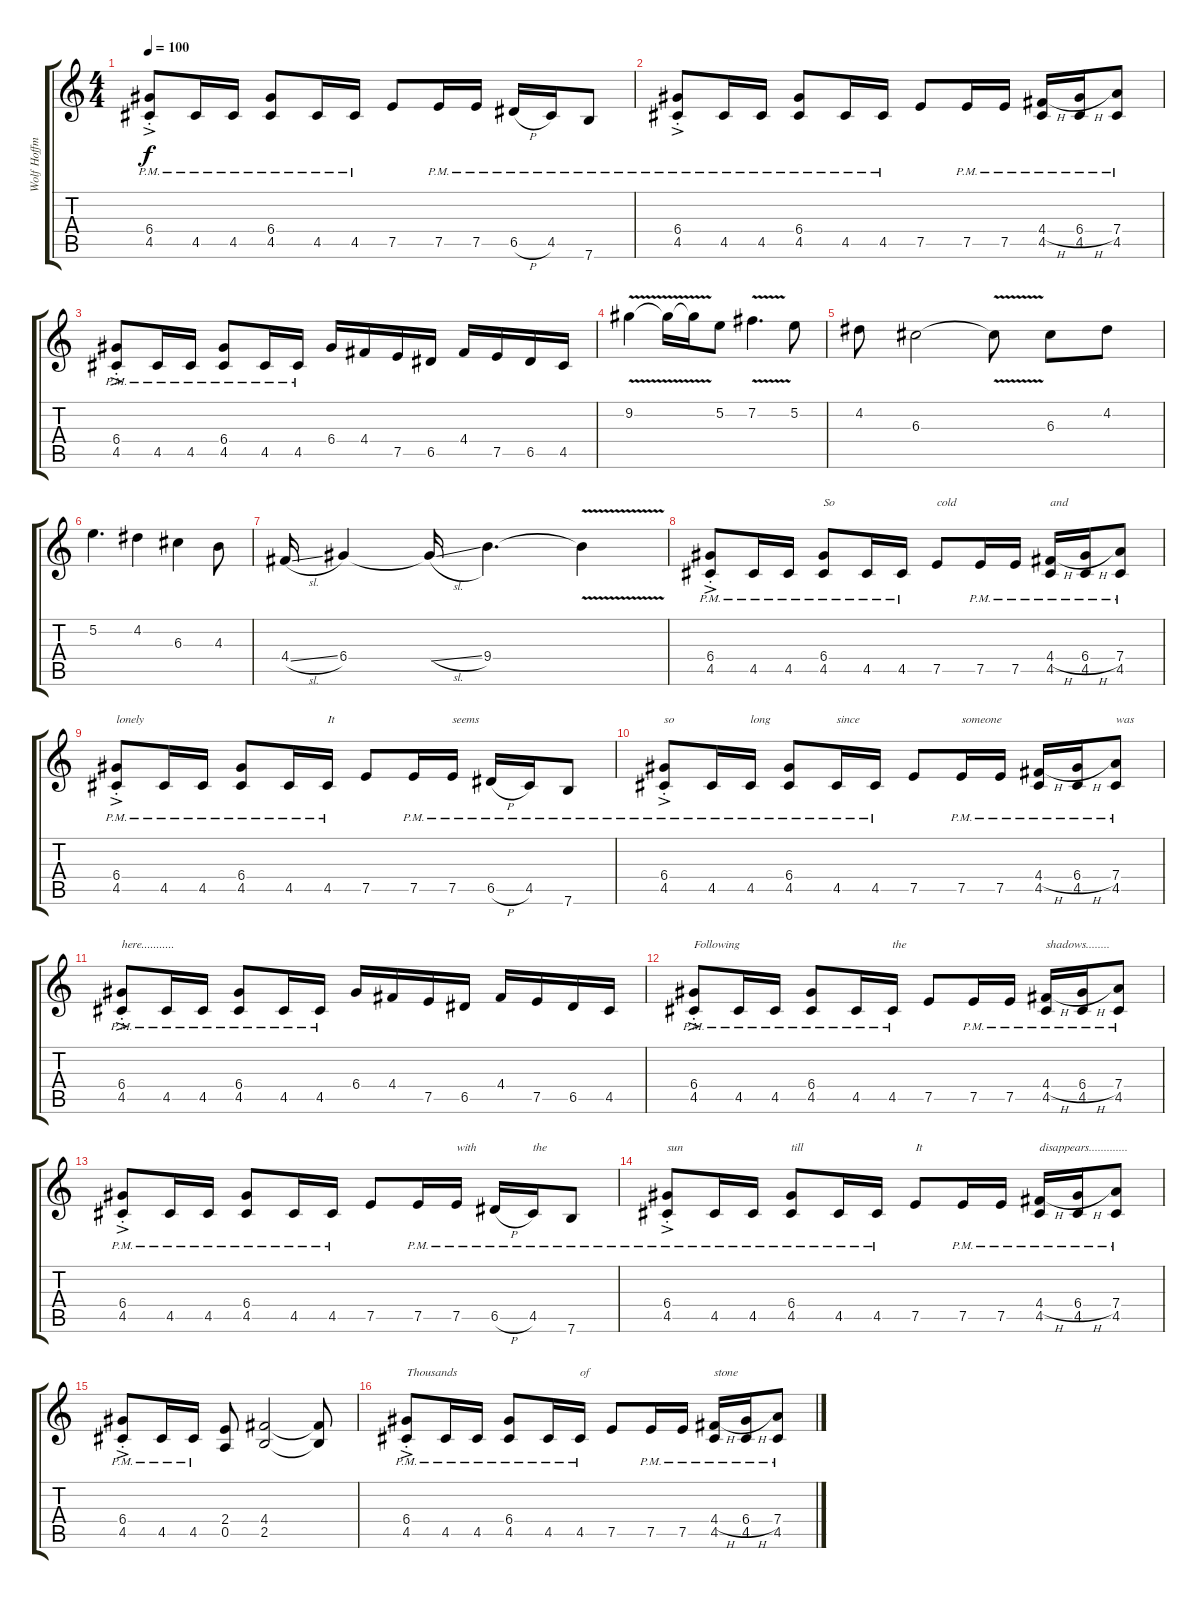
\track ("Wolf Hoffmann" "Wolf Hoffm") {instrument distortionguitar}
\staff {score tabs}
\tuning (E4 B3 G3 D3 A2 E2) {hide}
\ts (4 4)
\tempo 100
\clef g2
\ks c
(6.4{ac pm st} 4.5{pm}).8{dy f} 4.5{pm}.16 4.5{pm}.16 (6.4{pm} 4.5{pm}).8 4.5{pm}.16 4.5{pm}.16 7.5.8 7.5{pm}.16 7.5{pm}.16 6.5{h pm}.16 4.5{pm}.16 7.6{pm}.8 |
(6.4{ac pm st} 4.5{pm}).8 4.5{pm}.16 4.5{pm}.16 (6.4{pm} 4.5{pm}).8 4.5{pm}.16 4.5{pm}.16 7.5.8 7.5{pm}.16 7.5{pm}.16 (4.4{h pm} 4.5{pm}).16 (6.4{h pm} 4.5{pm}).16 (7.4{pm} 4.5{pm}).8 |
(6.4{ac pm st} 4.5{pm}).8 4.5{pm}.16 4.5{pm}.16 (6.4{pm} 4.5{pm}).8 4.5{pm}.16 4.5{pm}.16 6.4.16 4.4.16 7.5.16 6.5.16 4.4.16 7.5.16 6.5.16 4.5.16 |
9.2{v}.4 9.2{t}.16 9.2{v t}.16 5.2.8 7.2{v}.4{d} 5.2.8 |
4.2.8 6.3.2 6.3{v t}.8 6.3.8 4.2.8 |
5.2.4{d} 4.2.4 6.3.4 4.3.8 |
4.4{sl}.16 6.4.4 6.4{sl t}.16 9.4.4{d} 9.4{v t}.4 |
(6.4{ac pm st} 4.5{pm}).8 4.5{pm}.16 4.5{pm}.16 (6.4{pm} 4.5{pm}).8{txt "So"} 4.5{pm}.16 4.5{pm}.16 7.5.8{txt "cold"} 7.5{pm}.16 7.5{pm}.16 (4.4{h pm} 4.5{pm}).16{txt "and"} (6.4{h pm} 4.5{pm}).16 (7.4{pm} 4.5{pm}).8 |
(6.4{ac pm st} 4.5{pm}).8{txt "lonely"} 4.5{pm}.16 4.5{pm}.16 (6.4{pm} 4.5{pm}).8 4.5{pm}.16 4.5{pm}.16{txt "It"} 7.5.8 7.5{pm}.16 7.5{pm}.16{txt "seems"} 6.5{h pm}.16 4.5{pm}.16 7.6{pm}.8 |
(6.4{ac pm st} 4.5{pm}).8{txt "so"} 4.5{pm}.16 4.5{pm}.16{txt "long"} (6.4{pm} 4.5{pm}).8 4.5{pm}.16{txt "since"} 4.5{pm}.16 7.5.8 7.5{pm}.16{txt "someone"} 7.5{pm}.16 (4.4{h pm} 4.5{pm}).16 (6.4{h pm} 4.5{pm}).16 (7.4{pm} 4.5{pm}).8{txt "was"} |
(6.4{ac pm st} 4.5{pm}).8{txt "here..........."} 4.5{pm}.16 4.5{pm}.16 (6.4{pm} 4.5{pm}).8 4.5{pm}.16 4.5{pm}.16 6.4.16 4.4.16 7.5.16 6.5.16 4.4.16 7.5.16 6.5.16 4.5.16 |
(6.4{ac pm st} 4.5{pm}).8{txt "Following"} 4.5{pm}.16 4.5{pm}.16 (6.4{pm} 4.5{pm}).8 4.5{pm}.16 4.5{pm}.16{txt "the"} 7.5.8 7.5{pm}.16 7.5{pm}.16 (4.4{h pm} 4.5{pm}).16{txt "shadows........"} (6.4{h pm} 4.5{pm}).16 (7.4{pm} 4.5{pm}).8 |
(6.4{ac pm st} 4.5{pm}).8 4.5{pm}.16 4.5{pm}.16 (6.4{pm} 4.5{pm}).8 4.5{pm}.16 4.5{pm}.16 7.5.8 7.5{pm}.16 7.5{pm}.16{txt "with"} 6.5{h pm}.16 4.5{pm}.16{txt "the"} 7.6{pm}.8 |
(6.4{ac pm st} 4.5{pm}).8{txt "sun"} 4.5{pm}.16 4.5{pm}.16 (6.4{pm} 4.5{pm}).8{txt "till"} 4.5{pm}.16 4.5{pm}.16 7.5.8{txt "It"} 7.5{pm}.16 7.5{pm}.16 (4.4{h pm} 4.5{pm}).16{txt "disappears............."} (6.4{h pm} 4.5{pm}).16 (7.4{pm} 4.5{pm}).8 |
(6.4{ac pm st} 4.5{pm}).8 4.5{pm}.16 4.5{pm}.16 (2.4 0.5).8 (4.4 2.5).2 (4.4{t} 2.5{t}).8 |
(6.4{ac pm st} 4.5{pm}).8{txt "Thousands"} 4.5{pm}.16 4.5{pm}.16 (6.4{pm} 4.5{pm}).8 4.5{pm}.16 4.5{pm}.16{txt "of"} 7.5.8 7.5{pm}.16 7.5{pm}.16 (4.4{h pm} 4.5{pm}).16{txt "stone"} (6.4{h pm} 4.5{pm}).16 (7.4{pm} 4.5{pm}).8
